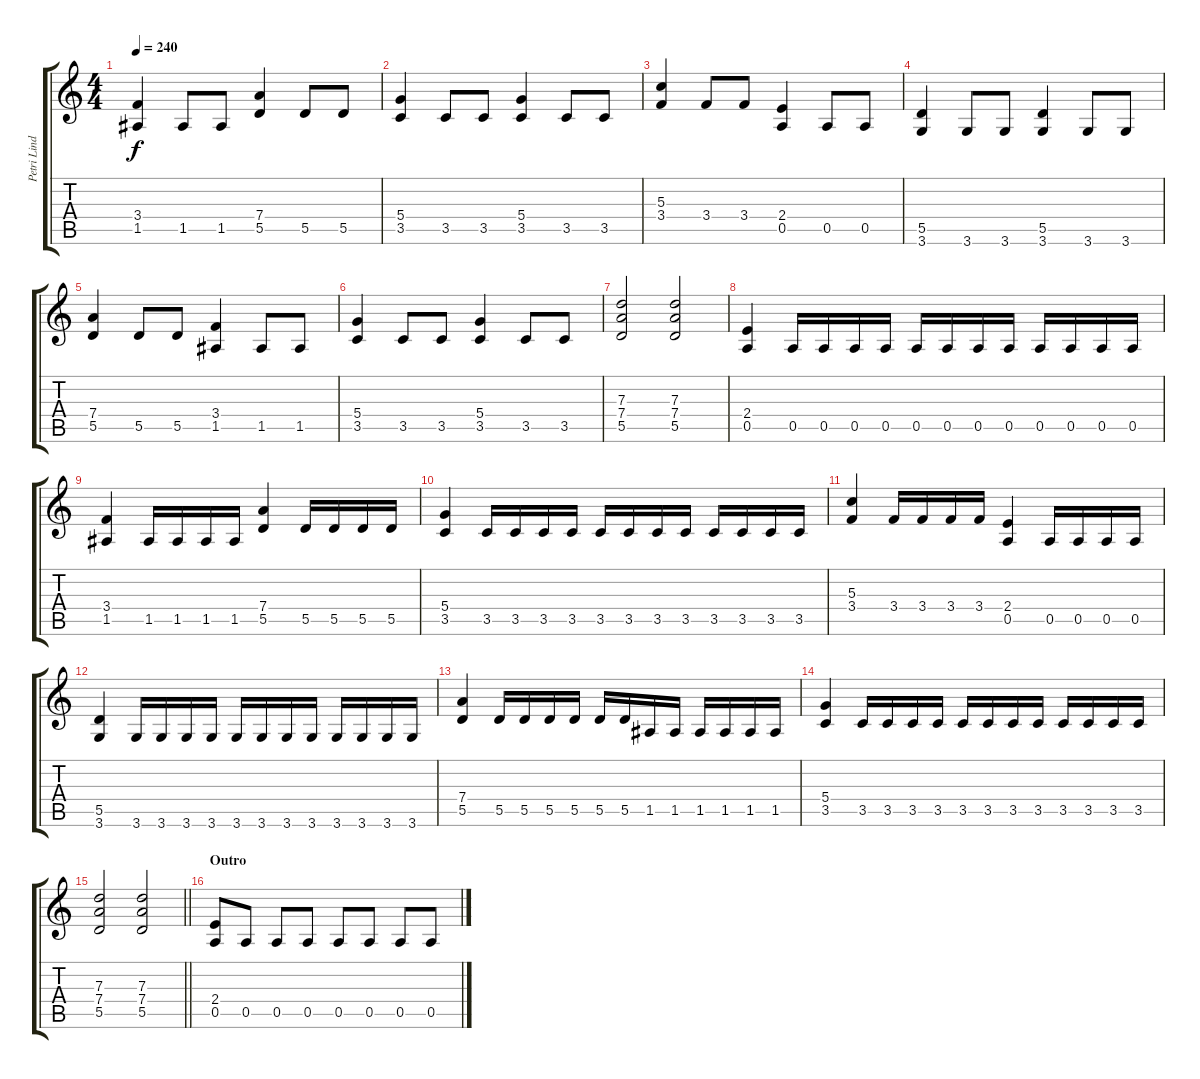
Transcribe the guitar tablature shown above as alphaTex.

\track ("Petri Lindroos" "Petri Lind") {instrument distortionguitar}
\staff {score tabs}
\tuning (E4 B3 G3 D3 A2 E2) {hide}
\ts (4 4)
\tempo 240
\clef g2
\ks c
(3.4 1.5).4{dy f} 1.5.8 1.5.8 (7.4 5.5).4 5.5.8 5.5.8 |
(5.4 3.5).4 3.5.8 3.5.8 (5.4 3.5).4 3.5.8 3.5.8 |
(5.3 3.4).4 3.4.8 3.4.8 (2.4 0.5).4 0.5.8 0.5.8 |
(5.5 3.6).4 3.6.8 3.6.8 (5.5 3.6).4 3.6.8 3.6.8 |
(7.4 5.5).4 5.5.8 5.5.8 (3.4 1.5).4 1.5.8 1.5.8 |
(5.4 3.5).4 3.5.8 3.5.8 (5.4 3.5).4 3.5.8 3.5.8 |
(7.3 7.4 5.5).2 (7.3 7.4 5.5).2 |
(2.4 0.5).4 0.5.16 0.5.16 0.5.16 0.5.16 0.5.16 0.5.16 0.5.16 0.5.16 0.5.16 0.5.16 0.5.16 0.5.16 |
(3.4 1.5).4 1.5.16 1.5.16 1.5.16 1.5.16 (7.4 5.5).4 5.5.16 5.5.16 5.5.16 5.5.16 |
(5.4 3.5).4 3.5.16 3.5.16 3.5.16 3.5.16 3.5.16 3.5.16 3.5.16 3.5.16 3.5.16 3.5.16 3.5.16 3.5.16 |
(5.3 3.4).4 3.4.16 3.4.16 3.4.16 3.4.16 (2.4 0.5).4 0.5.16 0.5.16 0.5.16 0.5.16 |
(5.5 3.6).4 3.6.16 3.6.16 3.6.16 3.6.16 3.6.16 3.6.16 3.6.16 3.6.16 3.6.16 3.6.16 3.6.16 3.6.16 |
(7.4 5.5).4 5.5.16 5.5.16 5.5.16 5.5.16 5.5.16 5.5.16 1.5.16 1.5.16 1.5.16 1.5.16 1.5.16 1.5.16 |
(5.4 3.5).4 3.5.16 3.5.16 3.5.16 3.5.16 3.5.16 3.5.16 3.5.16 3.5.16 3.5.16 3.5.16 3.5.16 3.5.16 |
\barLineRight lightlight
(7.3 7.4 5.5).2 (7.3 7.4 5.5).2 |
\section ("" "Outro")
(2.4 0.5).8 0.5.8 0.5.8 0.5.8 0.5.8 0.5.8 0.5.8 0.5.8
